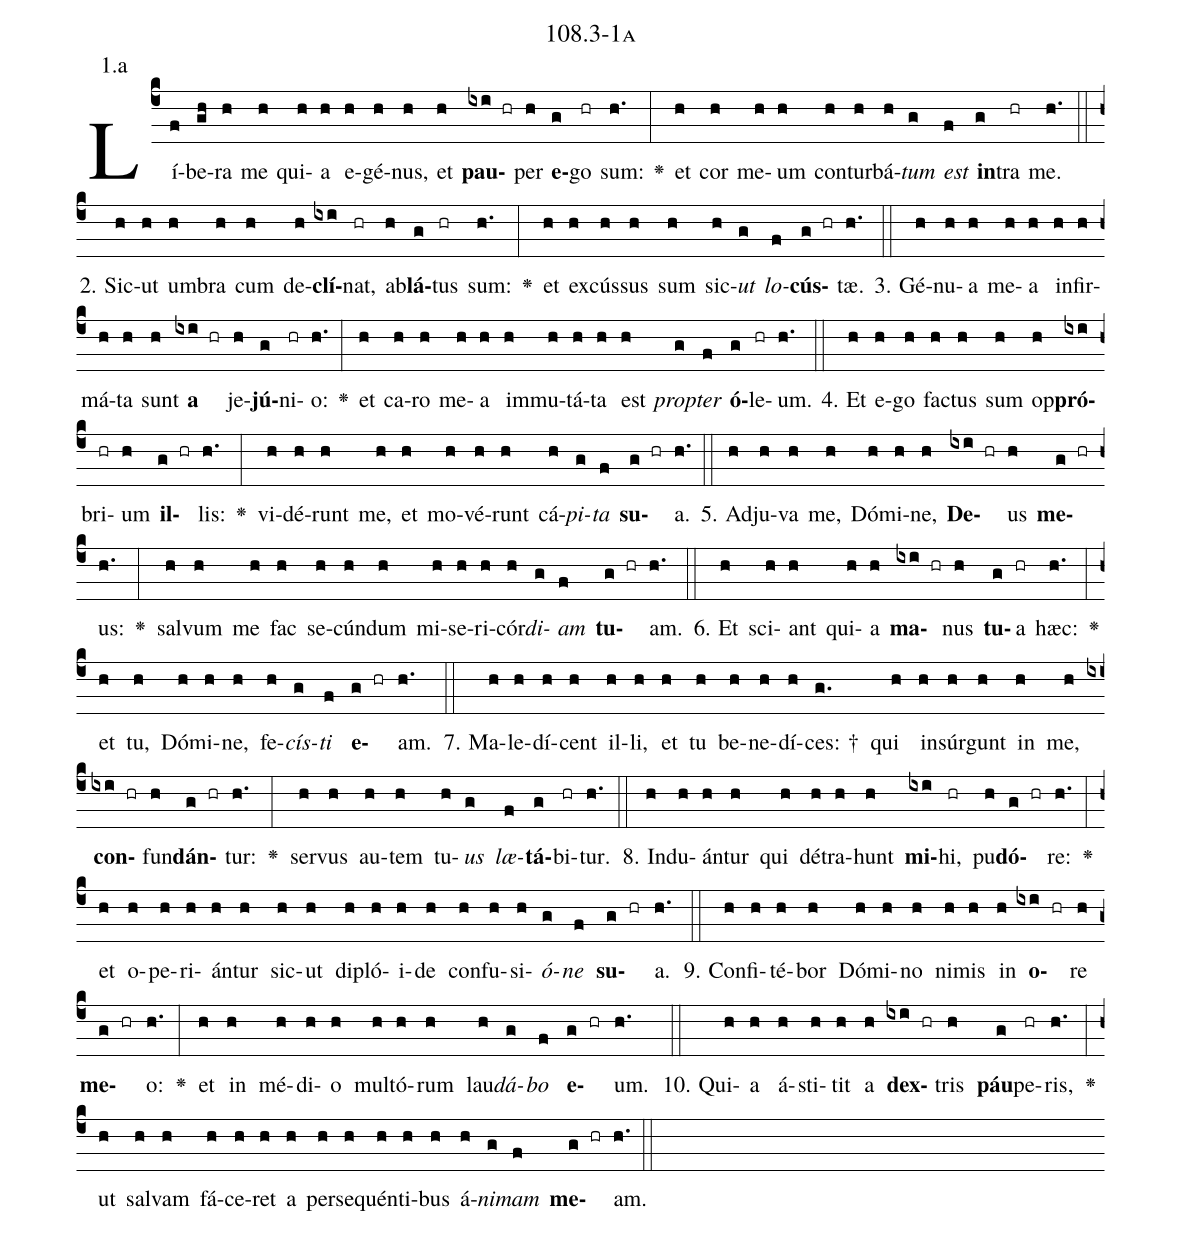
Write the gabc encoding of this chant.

name: 108.3-1a;
annotation: 1.a;
%%
(c4)Lí(f)be(gh)ra(h) me(h) qui(h)a(h) e(h)gé(h)nus,(h) et(h) <b>pau</b>(ixi hr)per(h) <b>e</b>(g)go(hr) sum:(h.) <v>\greheightstar</v>(:) et(h) cor(h) me(h)um(h) con(h)tur(h)bá(h)<i>tum</i>(g) <i>est</i>(f) <b>in</b>(g)tra(hr) me.(h.) (::)
2. Sic(h)ut(h) um(h)bra(h) cum(h) de(h)<b>clí</b>(ixi)nat,(hr) ab(h)<b>lá</b>(g)tus(hr) sum:(h.) <v>\greheightstar</v>(:) et(h) ex(h)cús(h)sus(h) sum(h) sic(h)<i>ut</i>(g) <i>lo</i>(f)<b>cús</b>(g hr)tæ.(h.) (::)
3. Gé(h)nu(h)a(h) me(h)a(h) in(h)fir(h)má(h)ta(h) sunt(h) <b>a</b>(ixi hr) je(h)<b>jú</b>(g)ni(hr)o:(h.) <v>\greheightstar</v>(:) et(h) ca(h)ro(h) me(h)a(h) im(h)mu(h)tá(h)ta(h) est(h) <i>prop</i>(g)<i>ter</i>(f) <b>ó</b>(g)le(hr)um.(h.) (::)
4. Et(h) e(h)go(h) fac(h)tus(h) sum(h) op(h)<b>pró</b>(ixi)bri(hr)um(h) <b>il</b>(g hr)lis:(h.) <v>\greheightstar</v>(:) vi(h)dé(h)runt(h) me,(h) et(h) mo(h)vé(h)runt(h) cá(h)<i>pi</i>(g)<i>ta</i>(f) <b>su</b>(g hr)a.(h.) (::)
5. Ad(h)ju(h)va(h) me,(h) Dó(h)mi(h)ne,(h) <b>De</b>(ixi hr)us(h) <b>me</b>(g hr)us:(h.) <v>\greheightstar</v>(:) sal(h)vum(h) me(h) fac(h) se(h)cún(h)dum(h) mi(h)se(h)ri(h)cór(h)<i>di</i>(g)<i>am</i>(f) <b>tu</b>(g hr)am.(h.) (::)
6. Et(h) sci(h)ant(h) qui(h)a(h) <b>ma</b>(ixi hr)nus(h) <b>tu</b>(g)a(hr) hæc:(h.) <v>\greheightstar</v>(:) et(h) tu,(h) Dó(h)mi(h)ne,(h) fe(h)<i>cís</i>(g)<i>ti</i>(f) <b>e</b>(g hr)am.(h.) (::)
7. Ma(h)le(h)dí(h)cent(h) il(h)li,(h) et(h) tu(h) be(h)ne(h)dí(h)ces: †(g.) qui(h) in(h)súr(h)gunt(h) in(h) me,(h) <b>con</b>(ixi hr)fun(h)<b>dán</b>(g hr)tur:(h.) <v>\greheightstar</v>(:) ser(h)vus(h) au(h)tem(h) tu(h)<i>us</i>(g) <i>læ</i>(f)<b>tá</b>(g)bi(hr)tur.(h.) (::)
8. Ind(h)u(h)án(h)tur(h) qui(h) dé(h)tra(h)hunt(h) <b>mi</b>(ixi)hi,(hr) pu(h)<b>dó</b>(g hr)re:(h.) <v>\greheightstar</v>(:) et(h) o(h)pe(h)ri(h)án(h)tur(h) sic(h)ut(h) di(h)pló(h)i(h)de(h) con(h)fu(h)si(h)<i>ó</i>(g)<i>ne</i>(f) <b>su</b>(g hr)a.(h.) (::)
9. Con(h)fi(h)té(h)bor(h) Dó(h)mi(h)no(h) ni(h)mis(h) in(h) <b>o</b>(ixi hr)re(h) <b>me</b>(g hr)o:(h.) <v>\greheightstar</v>(:) et(h) in(h) mé(h)di(h)o(h) mul(h)tó(h)rum(h) lau(h)<i>dá</i>(g)<i>bo</i>(f) <b>e</b>(g hr)um.(h.) (::)
10. Qui(h)a(h) á(h)sti(h)tit(h) a(h) <b>dex</b>(ixi hr)tris(h) <b>páu</b>(g)pe(hr)ris,(h.) <v>\greheightstar</v>(:) ut(h) sal(h)vam(h) fá(h)ce(h)ret(h) a(h) per(h)se(h)quén(h)ti(h)bus(h) á(h)<i>ni</i>(g)<i>mam</i>(f) <b>me</b>(g hr)am.(h.) (::)
